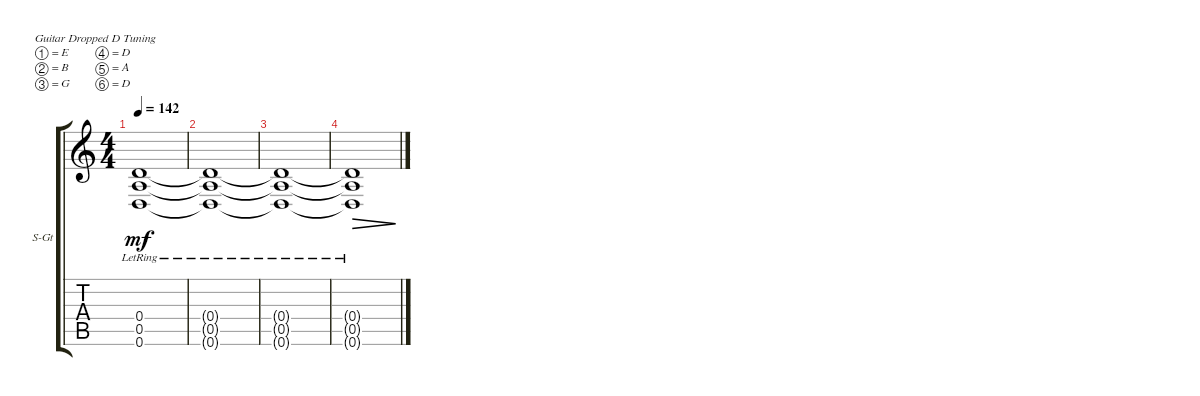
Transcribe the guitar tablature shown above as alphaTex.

\defaultSystemsLayout 4
\bracketExtendMode groupsimilarinstruments
\firstSystemTrackNameOrientation horizontal
\otherSystemsTrackNameOrientation horizontal
\track ("Rythm" "S-Gt") {instrument acousticguitarsteel}
\staff {score tabs}
\tuning (E4 B3 G3 D3 A2 D2)
\ts (4 4)
\tempo 142
\clef g2
\ks c
(0.6 0.5 0.4{lr}).1{dy mf} |
(0.6{t} 0.5{t} 0.4{lr t}).1 |
(0.6{t} 0.5{t} 0.4{lr t}).1 |
(0.6{t} 0.5{t} 0.4{lr t}).1{dec}
